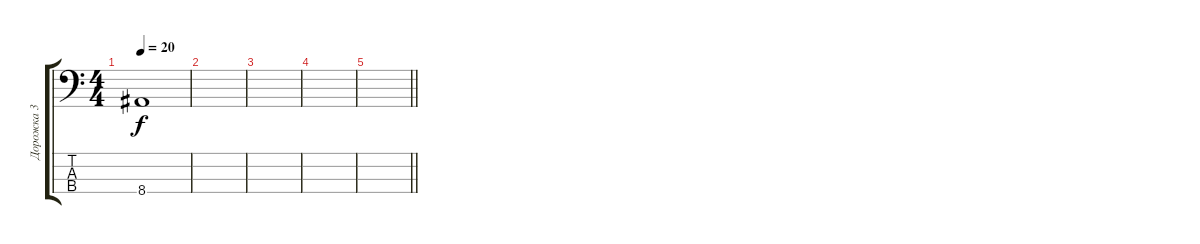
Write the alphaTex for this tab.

\track ("Дорожка 3" "Дорожка 3") {instrument electricbassfinger}
\staff {score tabs}
\tuning (G2 D2 A1 D1) {hide}
\ts (4 4)
\tempo 20
\clef f4
\ks c
8.4{t}.1{dy f} |
|
|
|
\barLineRight lightlight
